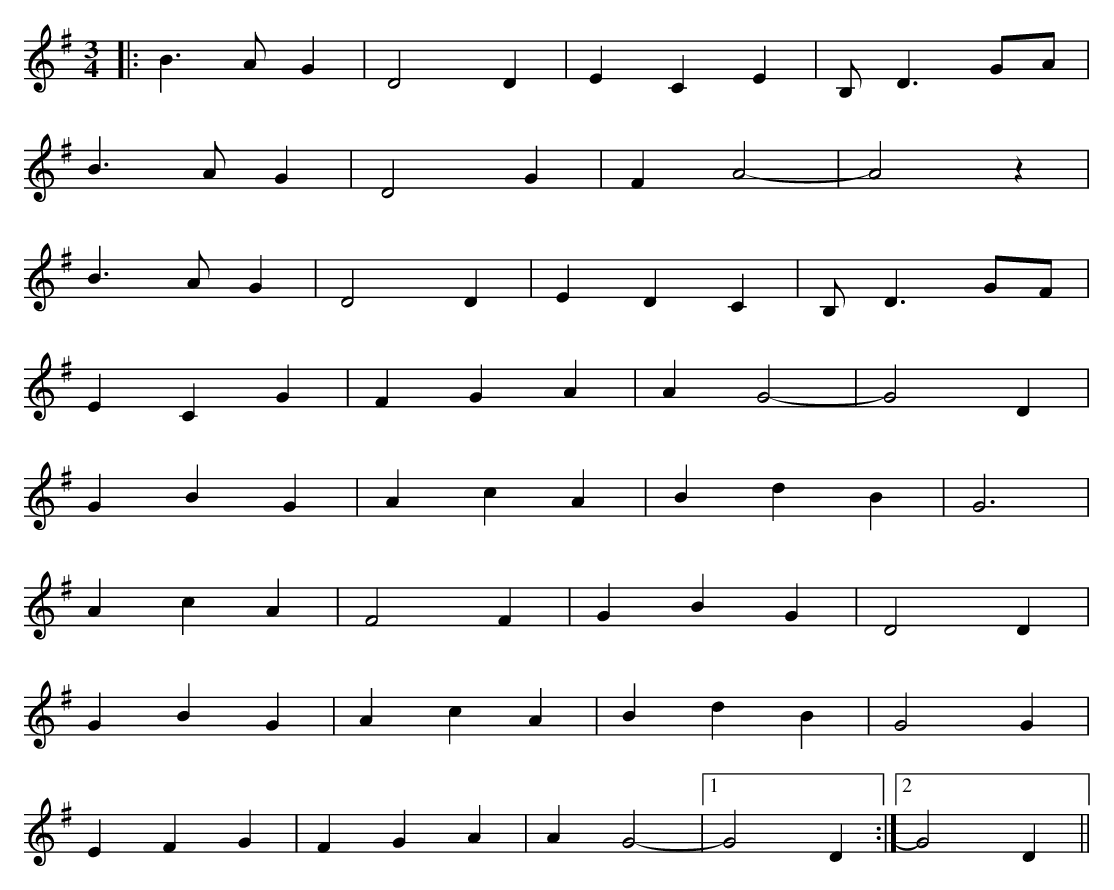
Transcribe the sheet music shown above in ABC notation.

X:1
M:3/4
K:G
|: B3 A G2| D4 D2| E2 C2 E2| B,-D3 GA|
 B3 A G2| D4 G2| F2 A4-| A4 z2|
 B3 A G2| D4 D2|E2 D2 C2| B,-D3 GF|
 E2 C2 G2| F2 G2 A2|A2-G4-|G4 D2|
 G2 B2 G2| A2 c2 A2| B2 d2 B2| G6|
 A2 c2 A2| F4 F2| G2 B2 G2| D4 D2|
 G2 B2 G2| A2 c2 A2| B2 d2 B2| G4 G2|
 E2 F2 G2| F2 G2 A2| A2 G4-|1 G4 D2:|2 G4 D2||
